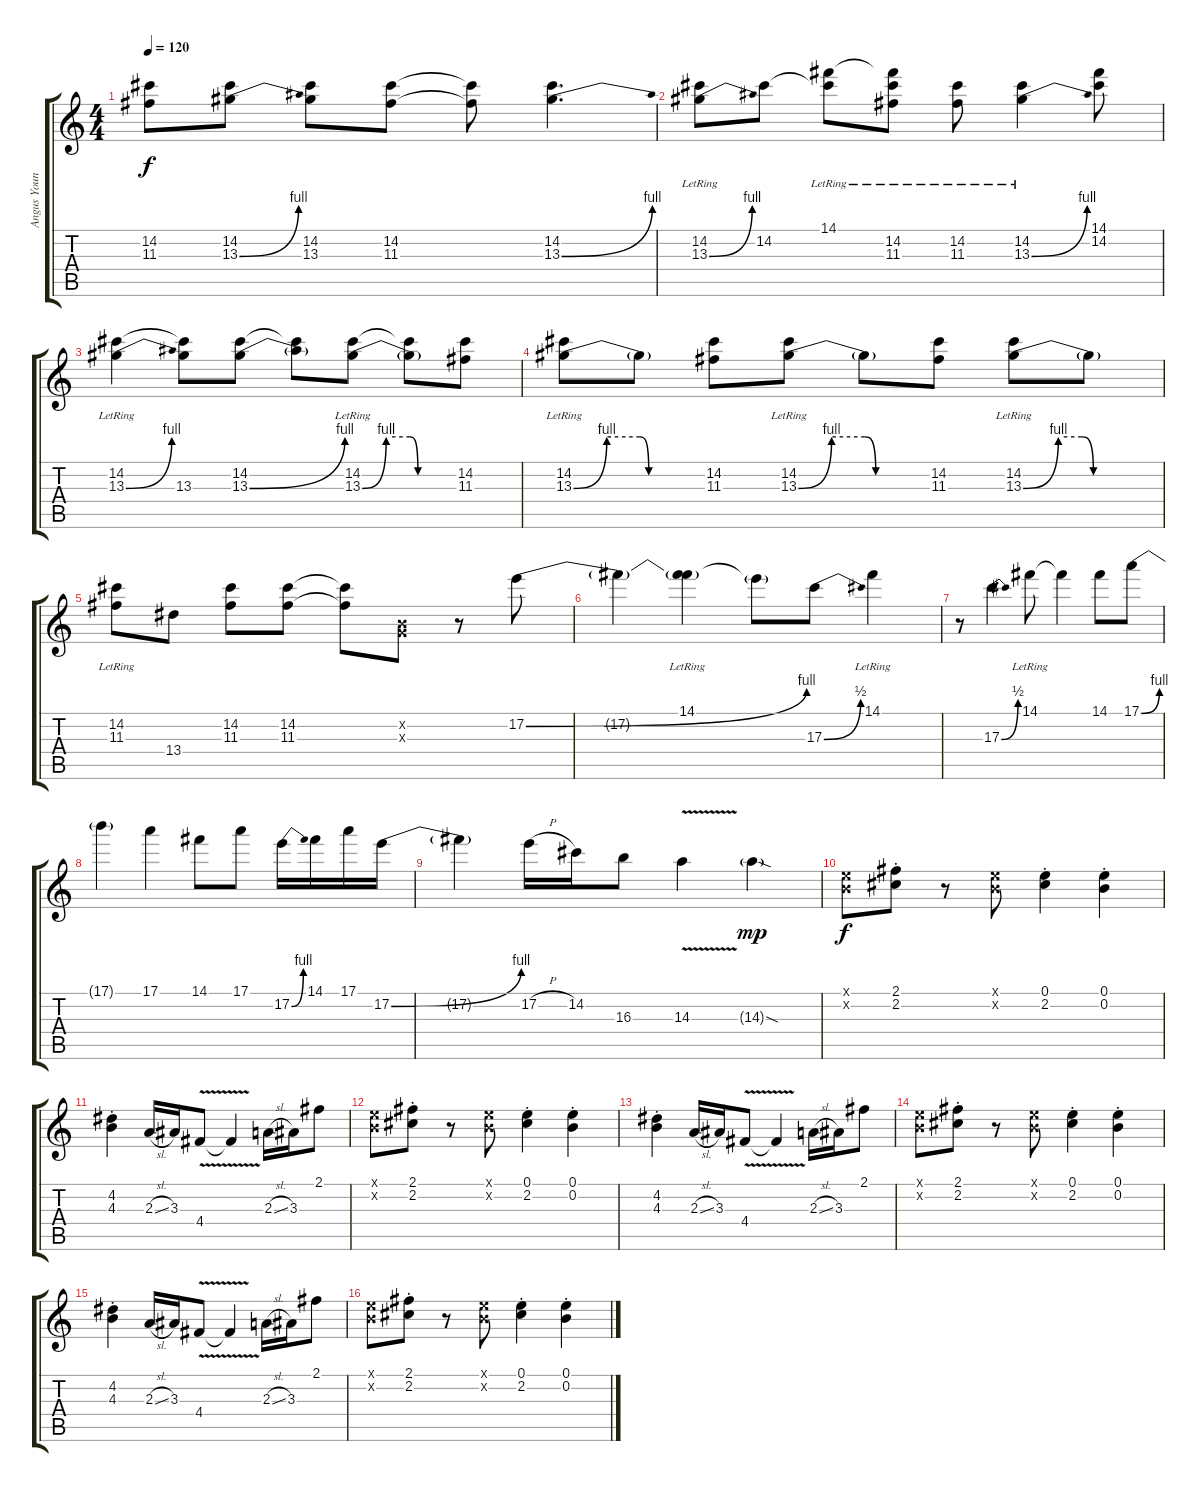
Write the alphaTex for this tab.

\track ("Angus Young" "Angus Youn") {instrument distortionguitar}
\staff {score tabs}
\tuning (E4 B3 G3 D3 A2 E2) {hide}
\ts (4 4)
\tempo 120
\clef g2
\ks c
(14.2 11.3).8{dy f} (14.2 13.3{be (bend 0 0 60 4)}).8 (14.2 13.3).8 (14.2 11.3).8 (14.2{t} 11.3{t}).8 (14.2 13.3{be (bend 0 0 60 4)}).4{d} |
(14.2{lr} 13.3{be (bend 0 0 60 4) lr}).8 14.2.8 (14.1{lr} 14.2{t}).8 (14.1{t} 14.2{lr} 11.3{lr}).8 (14.2{lr} 11.3{lr}).8 (14.2 13.3{be (bend 0 0 60 4) lr}).4 (14.1 14.2).8 |
(14.2 13.3{be (bend 0 0 60 4) lr}).4 (14.2{t} 13.3).8 (14.2 13.3{be (bend 0 0 60 4)}).8 (14.2{t} 13.3{t}).8 (14.2 13.3{be (custom 0 0 15 4 30 4 35 0 60 0) lr}).8 (14.2{t} 13.3{t}).8 (14.2 11.3).8 |
(14.2{lr} 13.3{be (custom 0 0 15 4 30 4 34 0 60 0) lr}).8 13.3{t}.8 (14.2 11.3).8 (14.2{lr} 13.3{be (custom 0 0 15 4 30 4 35 0 60 0) lr}).8 13.3{t}.8 (14.2 11.3).8 (14.2{lr} 13.3{be (custom 0 0 15 4 25 4 30 0 60 0) lr}).8 13.3{t}.8 |
(14.2{lr} 11.3{lr}).8 13.4.8 (14.2 11.3).8 (14.2 11.3).8 (14.2{t} 11.3{t}).8 (0.2{x} 0.3{x}).8 r.8 17.2{be (bend 0 0 60 4)}.8 |
17.2{t}.4 (14.1{lr} 17.2{t}).4 17.2{t}.8 17.3{be (bend 0 0 60 2)}.8 14.1{lr}.4 |
r.8 17.3{be (bend 0 0 60 2)}.4 14.1{lr}.8 14.1{t}.4 14.1.8 17.1{be (bend 0 0 60 4)}.8 |
17.1{t}.4 17.1.4 14.1.8 17.1.8 17.2{be (bend 0 0 60 4)}.16 14.1.16 17.1.16 17.2{be (bend 0 0 60 4)}.16 |
17.2{t}.4 17.2{h}.16 14.2.16 16.3.8 14.3{v}.4 14.3{sod g}.4{dy mp} |
(0.1{x} 0.2{x}).8{dy f} (2.1{st} 2.2{st}).8 r.8 (0.1{x} 0.2{x}).8 (0.1{st} 2.2{st}).4 (0.1{st} 0.2{st}).4 |
(4.2{st} 4.3{st}).4 2.3{sl}.16 3.3.16 4.4{v}.8 4.4{t}.4 2.3{sl}.16 3.3.16 2.1.8 |
(0.1{x} 0.2{x}).8 (2.1{st} 2.2{st}).8 r.8 (0.1{x} 0.2{x}).8 (0.1{st} 2.2{st}).4 (0.1{st} 0.2{st}).4 |
(4.2{st} 4.3{st}).4 2.3{sl}.16 3.3.16 4.4{v}.8 4.4{t}.4 2.3{sl}.16 3.3.16 2.1.8 |
(0.1{x} 0.2{x}).8 (2.1{st} 2.2{st}).8 r.8 (0.1{x} 0.2{x}).8 (0.1{st} 2.2{st}).4 (0.1{st} 0.2{st}).4 |
(4.2{st} 4.3{st}).4 2.3{sl}.16 3.3.16 4.4{v}.8 4.4{t}.4 2.3{sl}.16 3.3.16 2.1.8 |
(0.1{x} 0.2{x}).8 (2.1{st} 2.2{st}).8 r.8 (0.1{x} 0.2{x}).8 (0.1{st} 2.2{st}).4 (0.1{st} 0.2{st}).4
